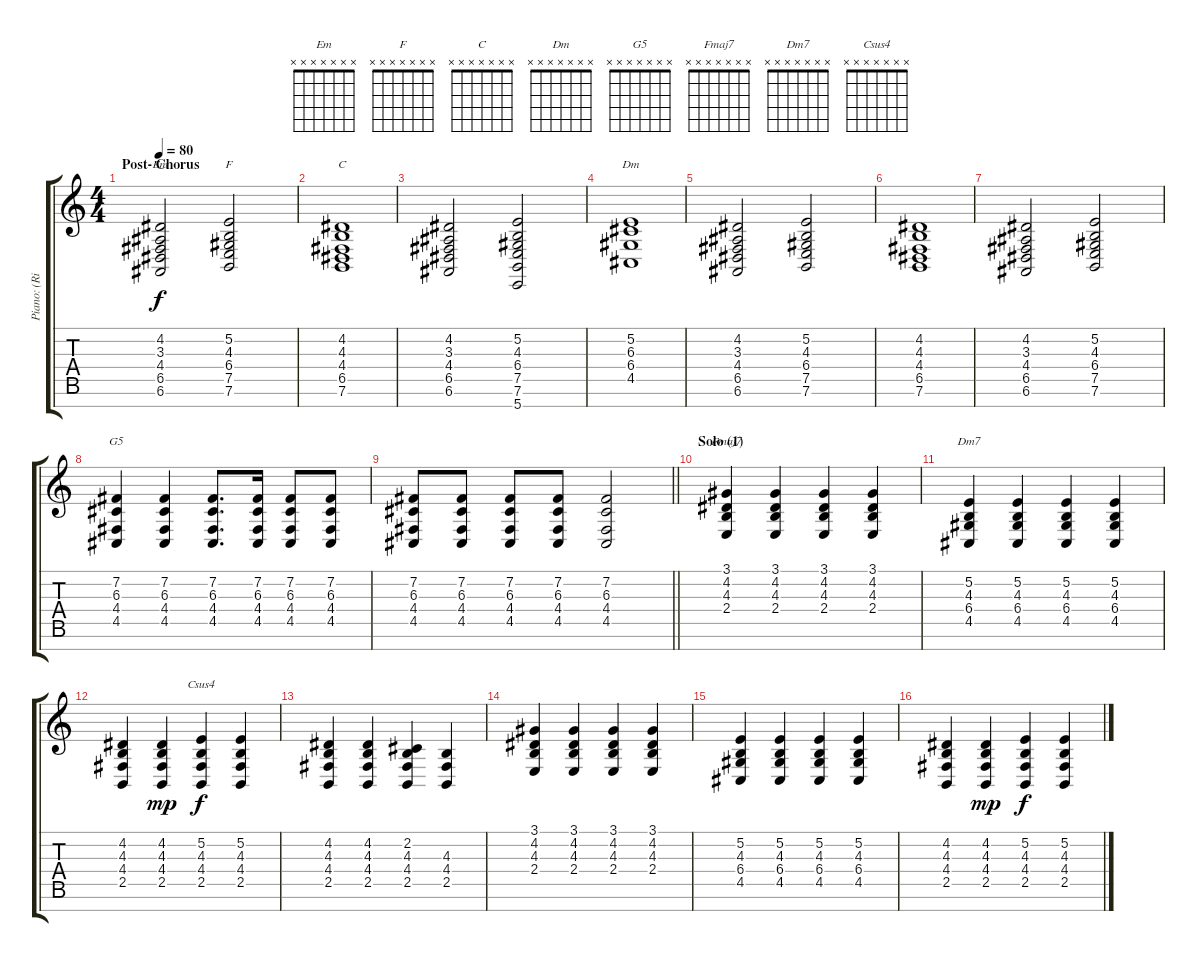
\track ("Piano: (Right Hand)" "Piano: (Ri") {instrument acousticgrandpiano}
\staff {score tabs}
\tuning (F4 B3 G3 D3 A2 E2 B1) {hide}
\chord ("Em" x x x x x x x)
\chord ("F" x x x x x x x)
\chord ("C" x x x x x x x)
\chord ("Dm" x x x x x x x)
\chord ("G5" x x x x x x x)
\chord ("Fmaj7" x x x x x x x)
\chord ("Dm7" x x x x x x x)
\chord ("Csus4" x x x x x x x)
\ts (4 4)
\section ("" "Post- Chorus")
\tempo 80
\clef g2
\ks c
(4.2 3.3 4.4 6.5 6.6).2{ch "Em" dy f} (5.2 4.3 6.4 7.5 7.6).2{ch "F"} |
(4.2 4.3 4.4 6.5 7.6).1{ch "C"} |
(4.2 3.3 4.4 6.5 6.6).2 (5.2 4.3 6.4 7.5 7.6 5.7).2 |
(5.2 6.3 6.4 4.5).1{ch "Dm"} |
(4.2 3.3 4.4 6.5 6.6).2 (5.2 4.3 6.4 7.5 7.6).2 |
(4.2 4.3 4.4 6.5 7.6).1 |
(4.2 3.3 4.4 6.5 6.6).2 (5.2 4.3 6.4 7.5 7.6).2 |
(7.2 6.3 4.4 4.5).4{ch "G5"} (7.2 6.3 4.4 4.5).4 (7.2 6.3 4.4 4.5).8{d} (7.2 6.3 4.4 4.5).16 (7.2 6.3 4.4 4.5).8 (7.2 6.3 4.4 4.5).8 |
\barLineRight lightlight
(7.2 6.3 4.4 4.5).8 (7.2 6.3 4.4 4.5).8 (7.2 6.3 4.4 4.5).8 (7.2 6.3 4.4 4.5).8 (7.2 6.3 4.4 4.5).2 |
\section ("" "Solo (1)")
(3.1 4.2 4.3 2.4).4{ch "Fmaj7"} (3.1 4.2 4.3 2.4).4 (3.1 4.2 4.3 2.4).4 (3.1 4.2 4.3 2.4).4 |
(5.2 4.3 6.4 4.5).4{ch "Dm7"} (5.2 4.3 6.4 4.5).4 (5.2 4.3 6.4 4.5).4 (5.2 4.3 6.4 4.5).4 |
(4.2 4.3 4.4 2.5).4 (4.2 4.3 4.4 2.5).4{dy mp} (5.2 4.3 4.4 2.5).4{ch "Csus4" dy f} (5.2 4.3 4.4 2.5).4 |
(4.2 4.3 4.4 2.5).4 (4.2 4.3 4.4 2.5).4 (2.2 4.3 4.4 2.5).4 (4.3 4.4 2.5).4 |
(3.1 4.2 4.3 2.4).4 (3.1 4.2 4.3 2.4).4 (3.1 4.2 4.3 2.4).4 (3.1 4.2 4.3 2.4).4 |
(5.2 4.3 6.4 4.5).4 (5.2 4.3 6.4 4.5).4 (5.2 4.3 6.4 4.5).4 (5.2 4.3 6.4 4.5).4 |
(4.2 4.3 4.4 2.5).4 (4.2 4.3 4.4 2.5).4{dy mp} (5.2 4.3 4.4 2.5).4{dy f} (5.2 4.3 4.4 2.5).4
